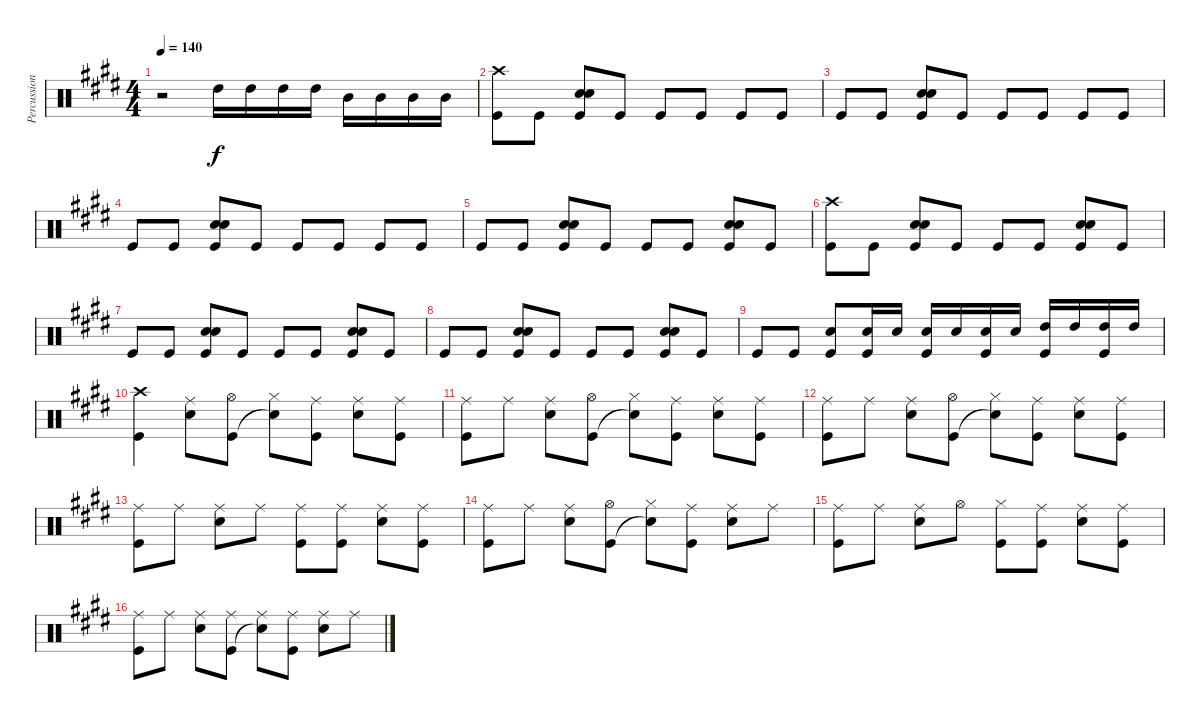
\track ("Percussion" "Percussion") {instrument percussion}
\staff {score}
\articulation defaults
\ts (4 4)
\tempo 140
\clef neutral
\ks e
r.2{dy f} "High Tom (hit)".16 "High Tom (hit)".16 "High Tom (hit)".16 "High Tom (hit)".16 "Mid Tom (hit)".16 "Mid Tom (hit)".16 "Mid Tom (hit)".16 "Mid Tom (hit)".16 |
("Crash high (hit)" "Kick (hit)").8 "Kick (hit)".8 ("Snare (hit) 2" "Snare (hit) 2" "Kick (hit)").8 "Kick (hit)".8 "Kick (hit)".8 "Kick (hit)".8 "Kick (hit)".8 "Kick (hit)".8 |
"Kick (hit)".8 "Kick (hit)".8 ("Snare (hit) 2" "Snare (hit) 2" "Kick (hit)").8 "Kick (hit)".8 "Kick (hit)".8 "Kick (hit)".8 "Kick (hit)".8 "Kick (hit)".8 |
"Kick (hit)".8 "Kick (hit)".8 ("Snare (hit) 2" "Snare (hit) 2" "Kick (hit)").8 "Kick (hit)".8 "Kick (hit)".8 "Kick (hit)".8 "Kick (hit)".8 "Kick (hit)".8 |
"Kick (hit)".8 "Kick (hit)".8 ("Snare (hit) 2" "Snare (hit) 2" "Kick (hit)").8 "Kick (hit)".8 "Kick (hit)".8 "Kick (hit)".8 ("Snare (hit) 2" "Snare (hit) 2" "Kick (hit)").8 "Kick (hit)".8 |
("Crash high (hit)" "Kick (hit)").8 "Kick (hit)".8 ("Snare (hit) 2" "Snare (hit) 2" "Kick (hit)").8 "Kick (hit)".8 "Kick (hit)".8 "Kick (hit)".8 ("Snare (hit) 2" "Snare (hit) 2" "Kick (hit)").8 "Kick (hit)".8 |
"Kick (hit)".8 "Kick (hit)".8 ("Snare (hit) 2" "Snare (hit) 2" "Kick (hit)").8 "Kick (hit)".8 "Kick (hit)".8 "Kick (hit)".8 ("Snare (hit) 2" "Snare (hit) 2" "Kick (hit)").8 "Kick (hit)".8 |
"Kick (hit)".8 "Kick (hit)".8 ("Snare (hit) 2" "Snare (hit) 2" "Kick (hit)").8 "Kick (hit)".8 "Kick (hit)".8 "Kick (hit)".8 ("Snare (hit) 2" "Snare (hit) 2" "Kick (hit)").8 "Kick (hit)".8 |
"Kick (hit)".8 "Kick (hit)".8 ("Snare (hit) 2" "Kick (hit)").8 ("Snare (hit) 2" "Kick (hit)").16 "Snare (hit) 2".16 ("Snare (hit) 2" "Kick (hit)").16 "Snare (hit) 2".16 ("Snare (hit) 2" "Kick (hit)").16 "Snare (hit) 2".16 ("High Tom (hit)" "Kick (hit)").16 "High Tom (hit)".16 ("High Tom (hit)" "Kick (hit)").16 "High Tom (hit)".16 |
("Crash high (hit)" "Kick (hit)").4 ("Ride (middle)" "Snare (hit) 2").8 ("Hi-Hat (open)" "Kick (hit)").8 ("Hi-Hat (closed)" "Snare (hit)"{t}).8 ("Ride (middle)" "Kick (hit)").8 ("Ride (middle)" "Snare (hit) 2").8 ("Ride (middle)" "Kick (hit)").8 |
("Ride (middle)" "Kick (hit)").8 "Ride (middle)".8 ("Ride (middle)" "Snare (hit) 2").8 ("Hi-Hat (open)" "Kick (hit)").8 ("Hi-Hat (closed)" "Snare (hit)"{t}).8 ("Ride (middle)" "Kick (hit)").8 ("Ride (middle)" "Snare (hit) 2").8 ("Ride (middle)" "Kick (hit)").8 |
("Ride (middle)" "Kick (hit)").8 "Ride (middle)".8 ("Ride (middle)" "Snare (hit) 2").8 ("Hi-Hat (open)" "Kick (hit)").8 ("Hi-Hat (closed)" "Snare (hit)"{t}).8 ("Ride (middle)" "Kick (hit)").8 ("Ride (middle)" "Snare (hit) 2").8 ("Ride (middle)" "Kick (hit)").8 |
("Ride (middle)" "Kick (hit)").8 "Ride (middle)".8 ("Ride (middle)" "Snare (hit) 2").8 "Ride (middle)".8 ("Ride (middle)" "Kick (hit)").8 ("Ride (middle)" "Kick (hit)").8 ("Ride (middle)" "Snare (hit) 2").8 ("Ride (middle)" "Kick (hit)").8 |
("Ride (middle)" "Kick (hit)").8 "Ride (middle)".8 ("Ride (middle)" "Snare (hit) 2").8 ("Hi-Hat (open)" "Kick (hit)").8 ("Hi-Hat (closed)" "Snare (hit)"{t}).8 ("Ride (middle)" "Kick (hit)").8 ("Ride (middle)" "Snare (hit) 2").8 "Ride (middle)".8 |
("Ride (middle)" "Kick (hit)").8 "Ride (middle)".8 ("Ride (middle)" "Snare (hit) 2").8 "Hi-Hat (open)".8 ("Hi-Hat (closed)" "Kick (hit)").8 ("Ride (middle)" "Kick (hit)").8 ("Ride (middle)" "Snare (hit) 2").8 ("Ride (middle)" "Kick (hit)").8 |
("Ride (middle)" "Kick (hit)").8 "Ride (middle)".8 ("Ride (middle)" "Snare (hit) 2").8 ("Ride (middle)" "Kick (hit)").8 ("Ride (middle)" "Snare (hit)"{t}).8 ("Ride (middle)" "Kick (hit)").8 ("Ride (middle)" "Snare (hit) 2").8 "Ride (middle)".8
